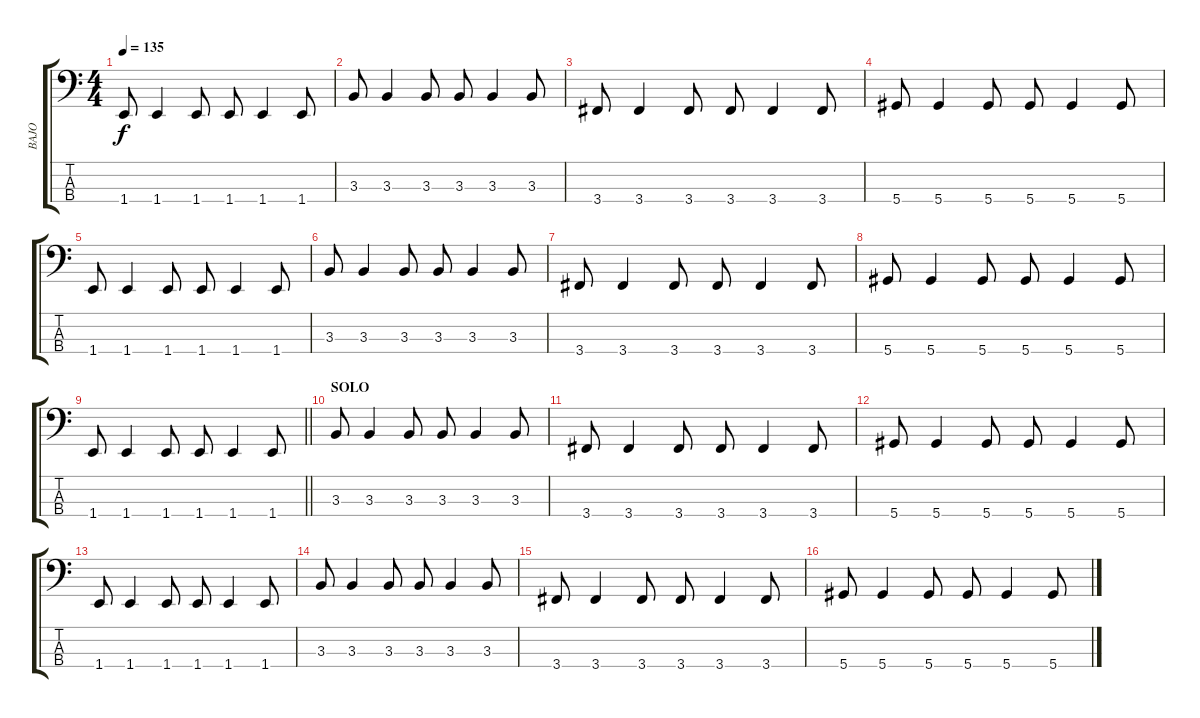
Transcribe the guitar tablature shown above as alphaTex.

\track ("BAJO" "BAJO") {instrument electricbassfinger}
\staff {score tabs}
\tuning (Gb2 Db2 Ab1 Eb1) {hide}
\ts (4 4)
\tempo 135
\clef f4
\ks c
1.4.8{dy f} 1.4.4 1.4.8 1.4.8 1.4.4 1.4.8 |
3.3.8 3.3.4 3.3.8 3.3.8 3.3.4 3.3.8 |
3.4.8 3.4.4 3.4.8 3.4.8 3.4.4 3.4.8 |
5.4.8 5.4.4 5.4.8 5.4.8 5.4.4 5.4.8 |
1.4.8 1.4.4 1.4.8 1.4.8 1.4.4 1.4.8 |
3.3.8 3.3.4 3.3.8 3.3.8 3.3.4 3.3.8 |
3.4.8 3.4.4 3.4.8 3.4.8 3.4.4 3.4.8 |
5.4.8 5.4.4 5.4.8 5.4.8 5.4.4 5.4.8 |
\barLineRight lightlight
1.4.8 1.4.4 1.4.8 1.4.8 1.4.4 1.4.8 |
\section ("" "SOLO")
3.3.8 3.3.4 3.3.8 3.3.8 3.3.4 3.3.8 |
3.4.8 3.4.4 3.4.8 3.4.8 3.4.4 3.4.8 |
5.4.8 5.4.4 5.4.8 5.4.8 5.4.4 5.4.8 |
1.4.8 1.4.4 1.4.8 1.4.8 1.4.4 1.4.8 |
3.3.8 3.3.4 3.3.8 3.3.8 3.3.4 3.3.8 |
3.4.8 3.4.4 3.4.8 3.4.8 3.4.4 3.4.8 |
5.4.8 5.4.4 5.4.8 5.4.8 5.4.4 5.4.8
